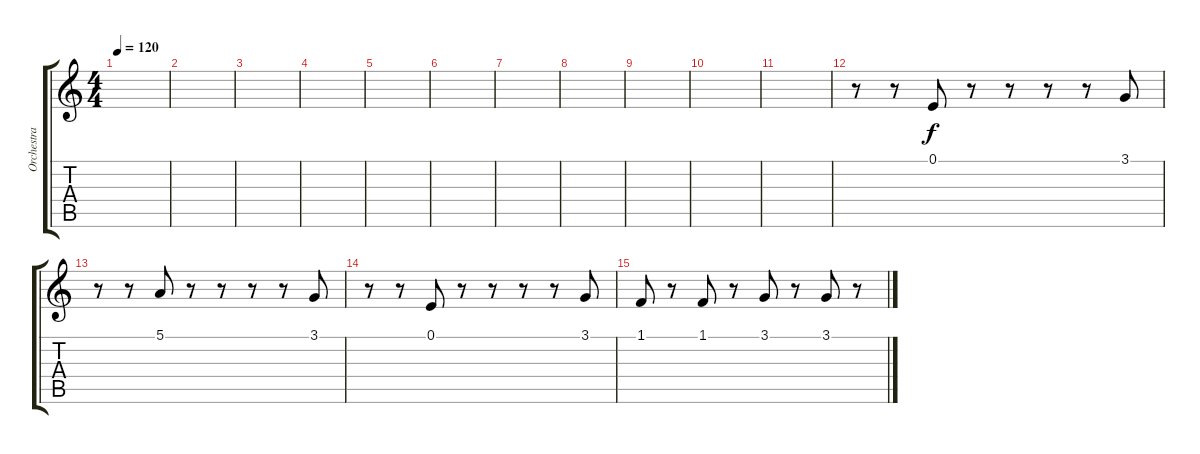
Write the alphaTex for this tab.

\track ("Orchestra Hit" "Orchestra ") {instrument orchestrahit}
\staff {score tabs}
\tuning (E4 B3 G3 D3 A2 E2) {hide}
\ts (4 4)
\tempo 120
\clef g2
\ks c
|
|
|
|
|
|
|
|
|
|
|
r.8 r.8 0.1.8 r.8 r.8 r.8 r.8 3.1.8 |
r.8 r.8 5.1.8 r.8 r.8 r.8 r.8 3.1.8 |
r.8 r.8 0.1.8 r.8 r.8 r.8 r.8 3.1.8 |
1.1.8 r.8 1.1.8 r.8 3.1.8 r.8 3.1.8 r.8
